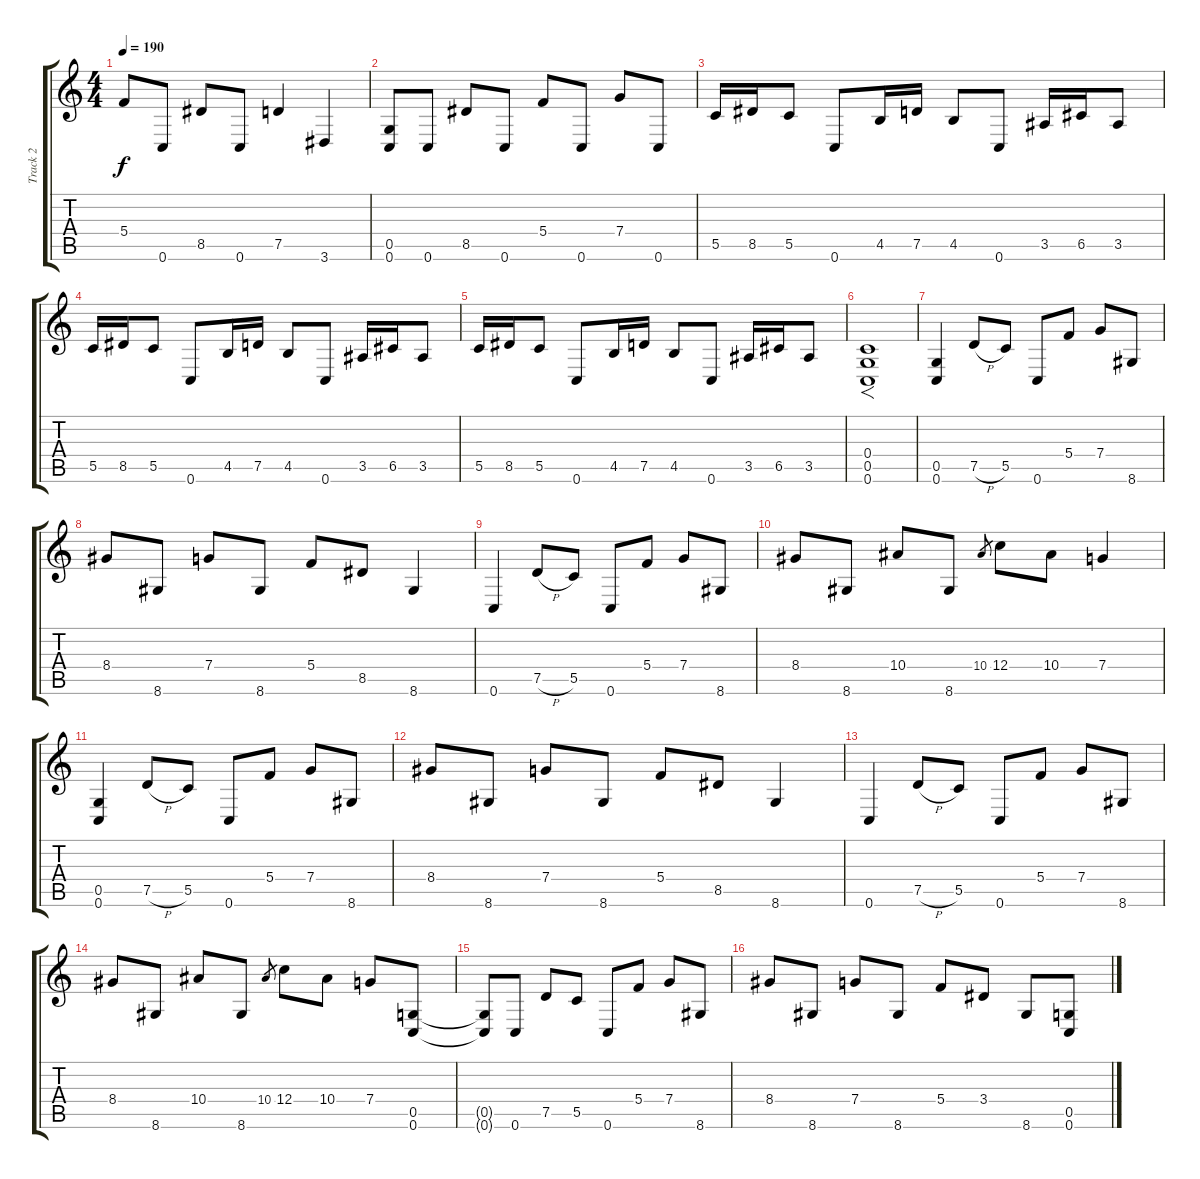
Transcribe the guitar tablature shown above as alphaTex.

\track ("Track 2" "Track 2") {instrument overdrivenguitar}
\staff {score tabs}
\tuning (D4 A3 F3 C3 G2 C2) {hide}
\ts (4 4)
\tempo 190
\clef g2
\ks c
5.4.8{dy f} 0.6.8 8.5.8 0.6.8 7.5.4 3.6.4 |
(0.5 0.6).8 0.6.8 8.5.8 0.6.8 5.4.8 0.6.8 7.4.8 0.6.8 |
5.5.16 8.5.16 5.5.8 0.6.8 4.5.16 7.5.16 4.5.8 0.6.8 3.5.16 6.5.16 3.5.8 |
5.5.16 8.5.16 5.5.8 0.6.8 4.5.16 7.5.16 4.5.8 0.6.8 3.5.16 6.5.16 3.5.8 |
5.5.16 8.5.16 5.5.8 0.6.8 4.5.16 7.5.16 4.5.8 0.6.8 3.5.16 6.5.16 3.5.8 |
(0.4 0.5 0.6).1{f} |
(0.5 0.6).4 7.5{h}.8 5.5.8 0.6.8 5.4.8 7.4.8 8.6.8 |
8.4.8 8.6.8 7.4.8 8.6.8 5.4.8 8.5.8 8.6.4 |
0.6.4 7.5{h}.8 5.5.8 0.6.8 5.4.8 7.4.8 8.6.8 |
8.4.8 8.6.8 10.4.8 8.6.8 10.4.8{gr} 12.4.8 10.4.8 7.4.4 |
(0.5 0.6).4 7.5{h}.8 5.5.8 0.6.8 5.4.8 7.4.8 8.6.8 |
8.4.8 8.6.8 7.4.8 8.6.8 5.4.8 8.5.8 8.6.4 |
0.6.4 7.5{h}.8 5.5.8 0.6.8 5.4.8 7.4.8 8.6.8 |
8.4.8 8.6.8 10.4.8 8.6.8 10.4.8{gr} 12.4.8 10.4.8 7.4.8 (0.5 0.6).8 |
(0.5{t} 0.6{t}).8 0.6.8 7.5.8 5.5.8 0.6.8 5.4.8 7.4.8 8.6.8 |
8.4.8 8.6.8 7.4.8 8.6.8 5.4.8 3.4.8 8.6.8 (0.5 0.6).8
